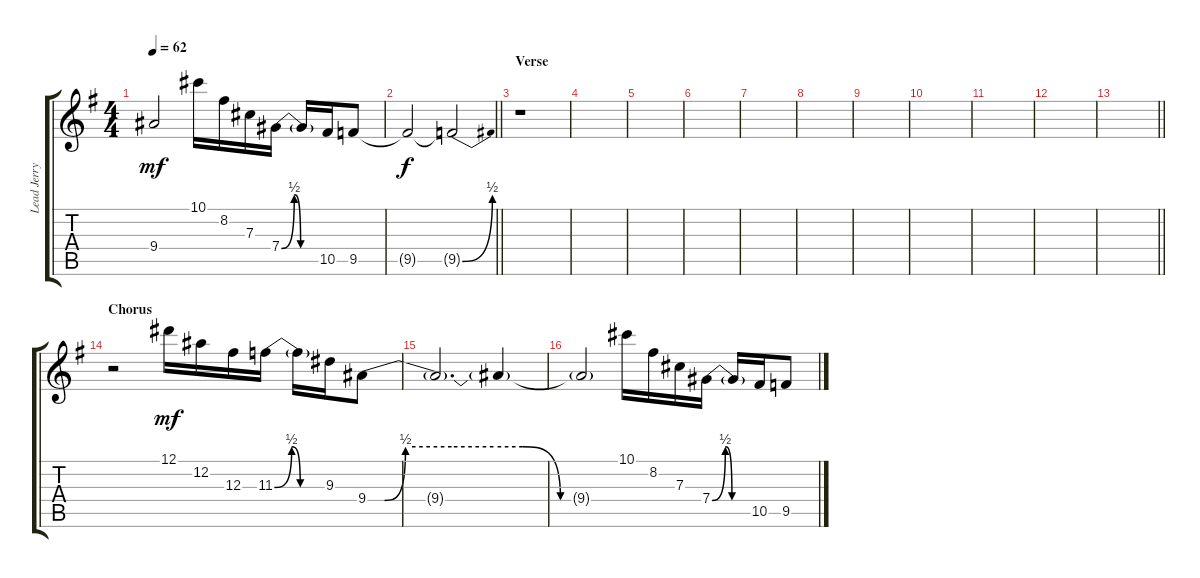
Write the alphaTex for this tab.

\track ("Lead Jerry" "Lead Jerry") {instrument overdrivenguitar}
\staff {score tabs}
\tuning (Eb4 Bb3 Gb3 Db3 Ab2 Eb2) {hide}
\ts (4 4)
\tempo 62
\clef g2
\ks eminor
9.4{t}.2{dy mf} 10.1.16 8.2.16 7.3.16 7.4{be (custom 0 0 20 2 30 0 60 0)}.16 7.4{t}.16 10.5.16 9.5.8 |
\barLineRight lightlight
9.5{t}.2{dy f} 9.5{be (bend 0 0 60 2) t}.2 |
\section ("" "Verse")
r.1 |
|
|
|
|
|
|
|
|
|
\barLineRight lightlight
|
\section ("" "Chorus")
r.2 12.1.16{dy mf} 12.2.16 12.3.16 11.3{be (custom 0 0 20 2 30 0 60 0)}.16 11.3{t}.16 9.3.16 9.4{be (custom 0 0 4 0 9 2 20 2 30 2 37 2 46 0 60 0)}.8 |
9.4{t}.2{d} 9.4{t}.4 |
9.4{t}.2 10.1.16 8.2.16 7.3.16 7.4{be (custom 0 0 20 2 30 0 60 0)}.16 7.4{t}.16 10.5.16 9.5.8
